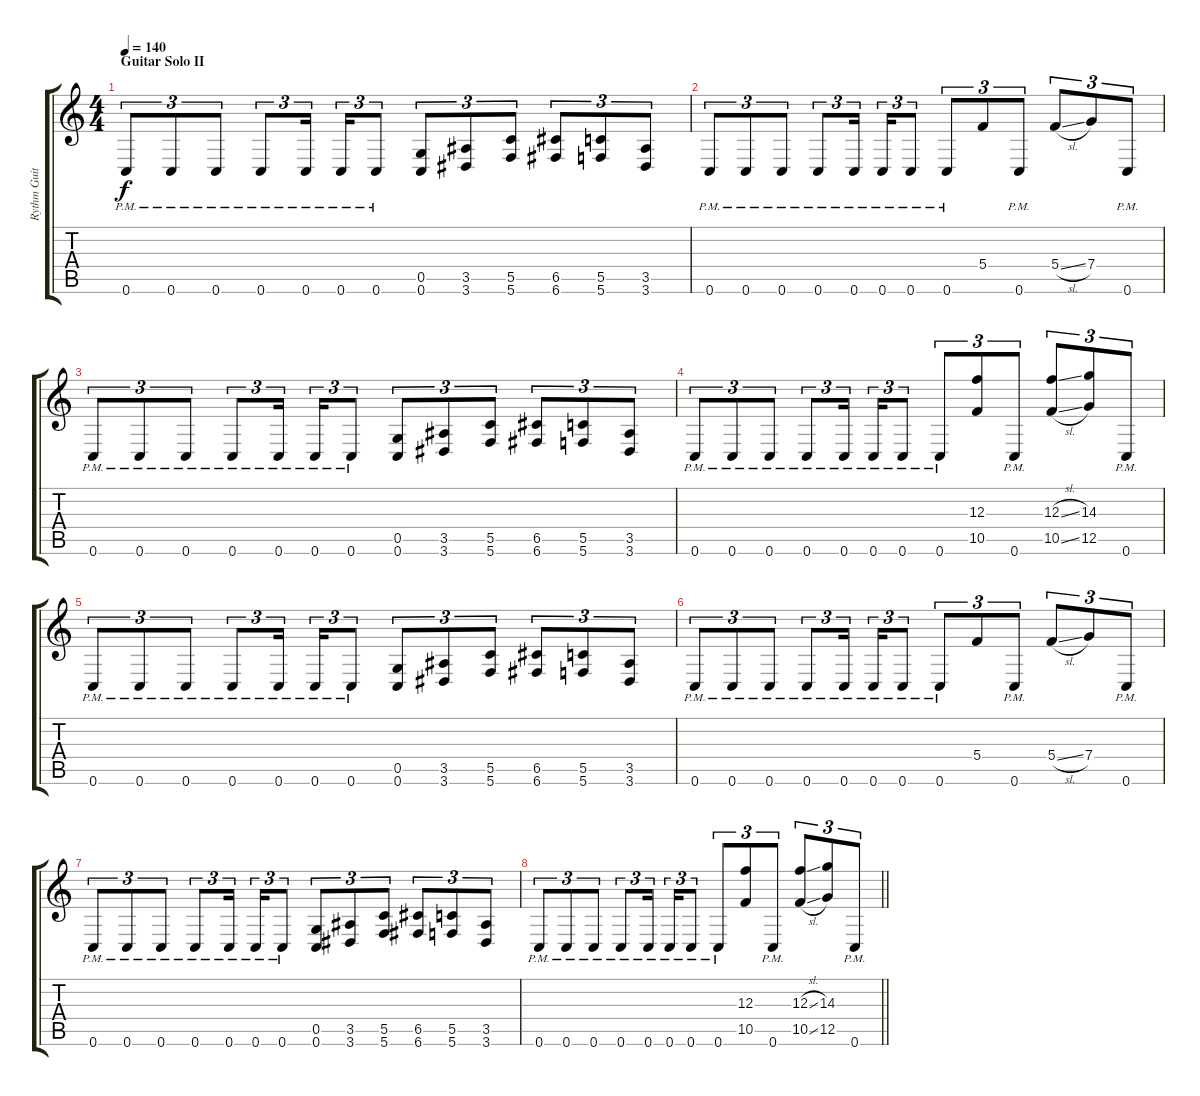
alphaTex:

\track ("Rythm Guitar I" "Rythm Guit") {instrument distortionguitar}
\staff {score tabs}
\tuning (D4 A3 F3 C3 G2 C2) {hide}
\ts (4 4)
\section ("" "Guitar Solo II")
\tempo 140
\clef g2
\ks c
0.6{pm}.8{tu (3 2) dy f} 0.6{pm}.8{tu (3 2)} 0.6{pm}.8{tu (3 2)} 0.6{pm}.8{tu (3 2)} 0.6{pm}.16{tu (3 2) beam splitsecondary} 0.6{pm}.16{tu (3 2)} 0.6{pm}.8{tu (3 2)} (0.5 0.6).8{tu (3 2)} (3.5 3.6).8{tu (3 2)} (5.5 5.6).8{tu (3 2)} (6.5 6.6).8{tu (3 2)} (5.5 5.6).8{tu (3 2)} (3.5 3.6).8{tu (3 2)} |
0.6{pm}.8{tu (3 2)} 0.6{pm}.8{tu (3 2)} 0.6{pm}.8{tu (3 2)} 0.6{pm}.8{tu (3 2)} 0.6{pm}.16{tu (3 2) beam splitsecondary} 0.6{pm}.16{tu (3 2)} 0.6{pm}.8{tu (3 2)} 0.6{pm}.8{tu (3 2)} 5.4.8{tu (3 2)} 0.6{pm}.8{tu (3 2)} 5.4{sl}.8{tu (3 2)} 7.4.8{tu (3 2)} 0.6{pm}.8{tu (3 2)} |
0.6{pm}.8{tu (3 2)} 0.6{pm}.8{tu (3 2)} 0.6{pm}.8{tu (3 2)} 0.6{pm}.8{tu (3 2)} 0.6{pm}.16{tu (3 2) beam splitsecondary} 0.6{pm}.16{tu (3 2)} 0.6{pm}.8{tu (3 2)} (0.5 0.6).8{tu (3 2)} (3.5 3.6).8{tu (3 2)} (5.5 5.6).8{tu (3 2)} (6.5 6.6).8{tu (3 2)} (5.5 5.6).8{tu (3 2)} (3.5 3.6).8{tu (3 2)} |
0.6{pm}.8{tu (3 2)} 0.6{pm}.8{tu (3 2)} 0.6{pm}.8{tu (3 2)} 0.6{pm}.8{tu (3 2)} 0.6{pm}.16{tu (3 2) beam splitsecondary} 0.6{pm}.16{tu (3 2)} 0.6{pm}.8{tu (3 2)} 0.6{pm}.8{tu (3 2)} (12.3 10.5).8{tu (3 2)} 0.6{pm}.8{tu (3 2)} (12.3{sl} 10.5{sl}).8{tu (3 2)} (14.3 12.5).8{tu (3 2)} 0.6{pm}.8{tu (3 2)} |
0.6{pm}.8{tu (3 2)} 0.6{pm}.8{tu (3 2)} 0.6{pm}.8{tu (3 2)} 0.6{pm}.8{tu (3 2)} 0.6{pm}.16{tu (3 2) beam splitsecondary} 0.6{pm}.16{tu (3 2)} 0.6{pm}.8{tu (3 2)} (0.5 0.6).8{tu (3 2)} (3.5 3.6).8{tu (3 2)} (5.5 5.6).8{tu (3 2)} (6.5 6.6).8{tu (3 2)} (5.5 5.6).8{tu (3 2)} (3.5 3.6).8{tu (3 2)} |
0.6{pm}.8{tu (3 2)} 0.6{pm}.8{tu (3 2)} 0.6{pm}.8{tu (3 2)} 0.6{pm}.8{tu (3 2)} 0.6{pm}.16{tu (3 2) beam splitsecondary} 0.6{pm}.16{tu (3 2)} 0.6{pm}.8{tu (3 2)} 0.6{pm}.8{tu (3 2)} 5.4.8{tu (3 2)} 0.6{pm}.8{tu (3 2)} 5.4{sl}.8{tu (3 2)} 7.4.8{tu (3 2)} 0.6{pm}.8{tu (3 2)} |
0.6{pm}.8{tu (3 2)} 0.6{pm}.8{tu (3 2)} 0.6{pm}.8{tu (3 2)} 0.6{pm}.8{tu (3 2)} 0.6{pm}.16{tu (3 2) beam splitsecondary} 0.6{pm}.16{tu (3 2)} 0.6{pm}.8{tu (3 2)} (0.5 0.6).8{tu (3 2)} (3.5 3.6).8{tu (3 2)} (5.5 5.6).8{tu (3 2)} (6.5 6.6).8{tu (3 2)} (5.5 5.6).8{tu (3 2)} (3.5 3.6).8{tu (3 2)} |
\barLineRight lightlight
0.6{pm}.8{tu (3 2)} 0.6{pm}.8{tu (3 2)} 0.6{pm}.8{tu (3 2)} 0.6{pm}.8{tu (3 2)} 0.6{pm}.16{tu (3 2) beam splitsecondary} 0.6{pm}.16{tu (3 2)} 0.6{pm}.8{tu (3 2)} 0.6{pm}.8{tu (3 2)} (12.3 10.5).8{tu (3 2)} 0.6{pm}.8{tu (3 2)} (12.3{sl} 10.5{sl}).8{tu (3 2)} (14.3 12.5).8{tu (3 2)} 0.6{pm}.8{tu (3 2)}
